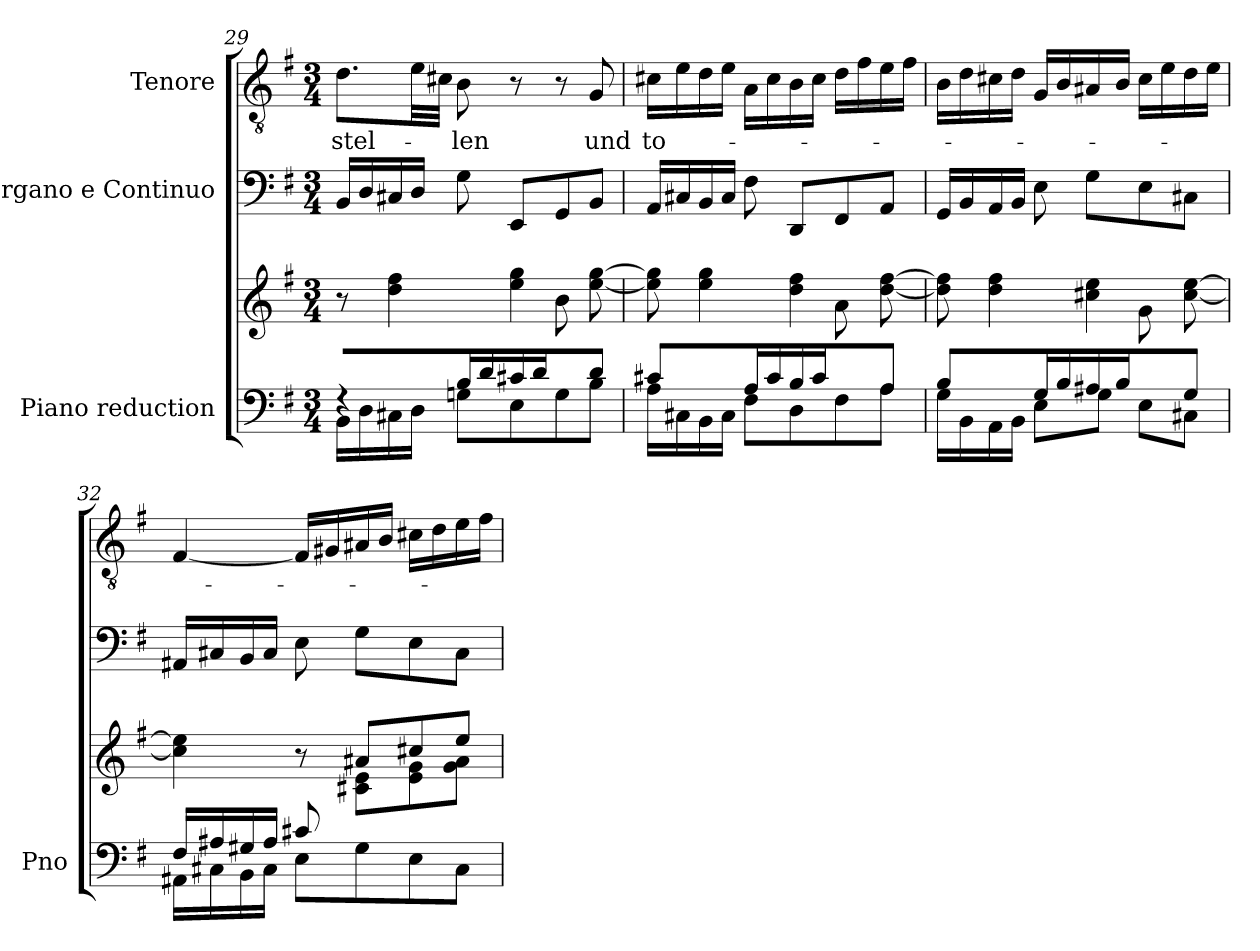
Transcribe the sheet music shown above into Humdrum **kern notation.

**kern	**kern	**kern	**kern	**text
*part3	*part3	*part2	*part1	*part1
*staff4	*staff3	*staff2	*staff1	*staff1
*I"Piano reduction	*	*I"Organo e Continuo	*I"Tenore	*
*I'Pno	*	*	*	*
!!LO:LB:g=z
*clefF4	*clefG2	*clefF4	*clefGv2	*
*k[f#]	*k[f#]	*k[f#]	*k[f#]	*
*M3/4	*M3/4	*M3/4	*M3/4	*
=29	=29	=29	=29	=29
*^	*^	*	*	*
!	!	!	!	!	!	!LO:LY:b
4rF	16BB\LL	8r	2ryy	16BB/LL	8.d\L	stel-
.	16D\	.	.	16D/	.	.
.	16C#X\	4dd\ 4ff#\	.	16C#X/	.	.
.	16D\JJ	.	.	16D/JJ	32e\LL	.
.	.	.	.	.	32c#X\JJJ	.
!	!	!	!	!	!	!LO:LY:b
16B/LL	8Gn\L	.	.	8G\	8B\	-len
16d/	.	.	.	.	.	.
16c#X/	8E\	4ee\ 4gg\	.	8EE/L	8r	.
16d/JJ	.	.	.	.	.	.
8ryy	8G\	.	8b\L	8GG/	8r	.
!	!	!	!	!	!	!LO:LY:b
8d/J	8B\J	[8ee\ [8gg\	8ryy	8BB/J	8G/	und
=30	=30	=30	=30	=30	=30	=30
!	!	!	!	!	!	!LO:LY:b
4c#X/	16A\LL	8ee\] 8gg\]	2ryy	16AA/LL	16c#X\LL	to-
.	16C#X\	.	.	16C#X/	16e\	.
.	16BB\	4ee\ 4gg\	.	16BB/	16d\	.
.	16C#\JJ	.	.	16C#/JJ	16e\JJ	.
16A/LL	8F#\L	.	.	8F#\	16A\LL	.
16c#/	.	.	.	.	16c#\	.
16B/	8D\	4dd\ 4ff#\	.	8DD/L	16B\	.
16c#/JJ	.	.	.	.	16c#\JJ	.
8ryy	8F#\	.	8a\L	8FF#/	16d\LL	.
.	.	.	.	.	16f#\	.
8A/J	8A\J	[8dd\ [8ff#\	8ryy	8AA/J	16e\	.
.	.	.	.	.	16f#\JJ	.
=31	=31	=31	=31	=31	=31	=31
4B/	16G\LL	8dd\] 8ff#\]	2ryy	16GG/LL	16B\LL	.
.	16BB\	.	.	16BB/	16d\	.
.	16AA\	4dd\ 4ff#\	.	16AA/	16c#X\	.
.	16BB\JJ	.	.	16BB/JJ	16d\JJ	.
16G/LL	8E\L	.	.	8E\	16G/LL	.
16B/	.	.	.	.	16B/	.
16A#X/	8G\J	4cc#X\ 4ee\	.	8G\L	16A#X/	.
16B/JJ	.	.	.	.	16B/JJ	.
8ryy	8E\L	.	8g\L	8E\	16c#\LL	.
.	.	.	.	.	16e\	.
8G/J	8C#X\J	[8cc#\ [8ee\	8ryy	8C#X\J	16d\	.
.	.	.	.	.	16e\JJ	.
=32	=32	=32	=32	=32	=32	=32
16F#/LL	16AA#X\LL	4cc#\] 4ee\]	4ryy	16AA#X/LL	[4F#/	.
16A#X/	16C#X\	.	.	16C#X/	.	.
16G#X/	16BB\	.	.	16BB/	.	.
16A#/JJ	16C#\JJ	.	.	16C#/JJ	.	.
8c#X/	8E\L	8r	8ryy	8E\	16F#/LL]	.
.	.	.	.	.	16G#X/	.
8rFyy	8G#\	8a#X/L	8c#X\ 8e\L	8G\L	16A#X/	.
.	.	.	.	.	16B/JJ	.
4rFyy	8E\	8cc#X/	8e\ 8g\	8E\	16c#X\LL	.
.	.	.	.	.	16d\	.
.	8C#\J	8ee/J	8g\ 8a#\J	8C#\J	16e\	.
.	.	.	.	.	16f#\JJ	.
*v	*v	*	*	*	*	*
*	*v	*v	*	*	*
=	=	=	=	=
*-	*-	*-	*-	*-
